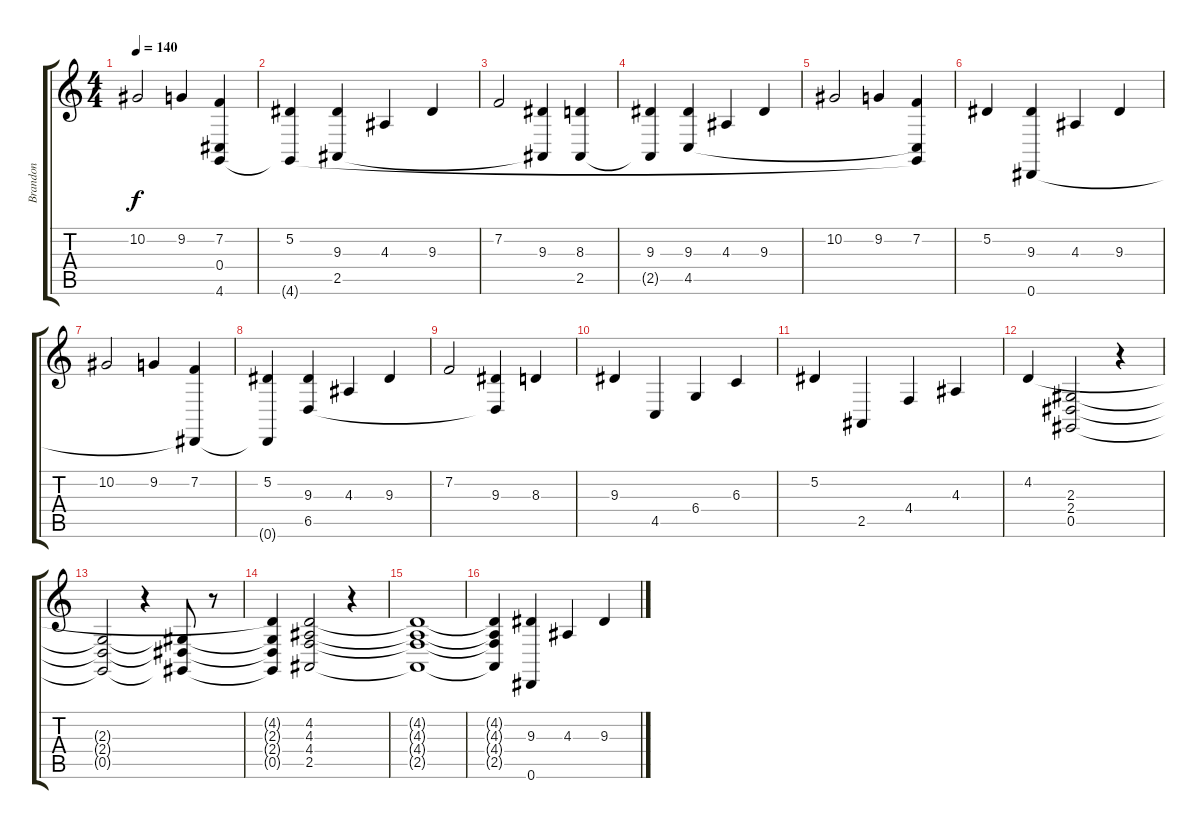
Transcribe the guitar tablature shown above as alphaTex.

\track ("Brandon" "Brandon") {instrument acousticgrandpiano}
\staff {score tabs}
\tuning (Eb4 Bb3 Gb3 Db3 Ab2 Eb2) {hide}
\ts (4 4)
\tempo 140
\clef g2
\ks c
10.2.2{dy f} 9.2.4 (7.2 0.4 4.6{t}).4 |
(5.2 4.6{t}).4 (9.3 2.5).4 4.3.4 9.3.4 |
7.2.2 (9.3 2.5{t}).4 (8.3 2.5).4 |
(9.3 2.5{t}).4 (9.3 4.5).4 4.3.4 9.3.4 |
10.2.2 9.2.4 (7.2 4.5{t} 4.6{t}).4 |
5.2.4 (9.3 0.6).4 4.3.4 9.3.4 |
10.2.2 9.2.4 (7.2 0.6{t}).4 |
(5.2 0.6{t}).4 (9.3 6.5).4 4.3.4 9.3.4 |
7.2.2 (9.3 6.5{t}).4 8.3.4 |
9.3.4 4.5.4 6.4.4 6.3.4 |
5.2.4 2.5.4 4.4.4 4.3.4 |
4.2.4 (2.3 2.4 0.5).2 r.4 |
(2.3{t} 2.4{t} 0.5{t}).2 r.4 (2.3{t} 2.4{t} 0.5{t}).8 r.8 |
(4.2{t} 2.3{t} 2.4{t} 0.5{t}).4 (4.2 4.3 4.4 2.5).2 r.4 |
(4.2{t} 4.3{t} 4.4{t} 2.5{t}).1 |
(4.2{t} 4.3{t} 4.4{t} 2.5{t}).4 (9.3 0.6).4 4.3.4 9.3.4
